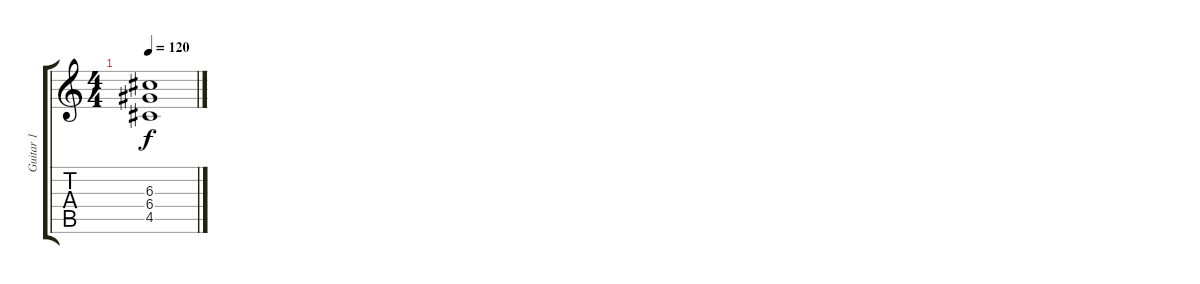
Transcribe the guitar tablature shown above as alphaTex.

\track ("Guitar 1" "Guitar 1") {instrument distortionguitar}
\staff {score tabs}
\tuning (E4 B3 G3 D3 A2 E2) {hide}
\ts (4 4)
\tempo 120
\clef g2
\ks c
(6.3{t} 6.4{t} 4.5{t}).1{dy f}
